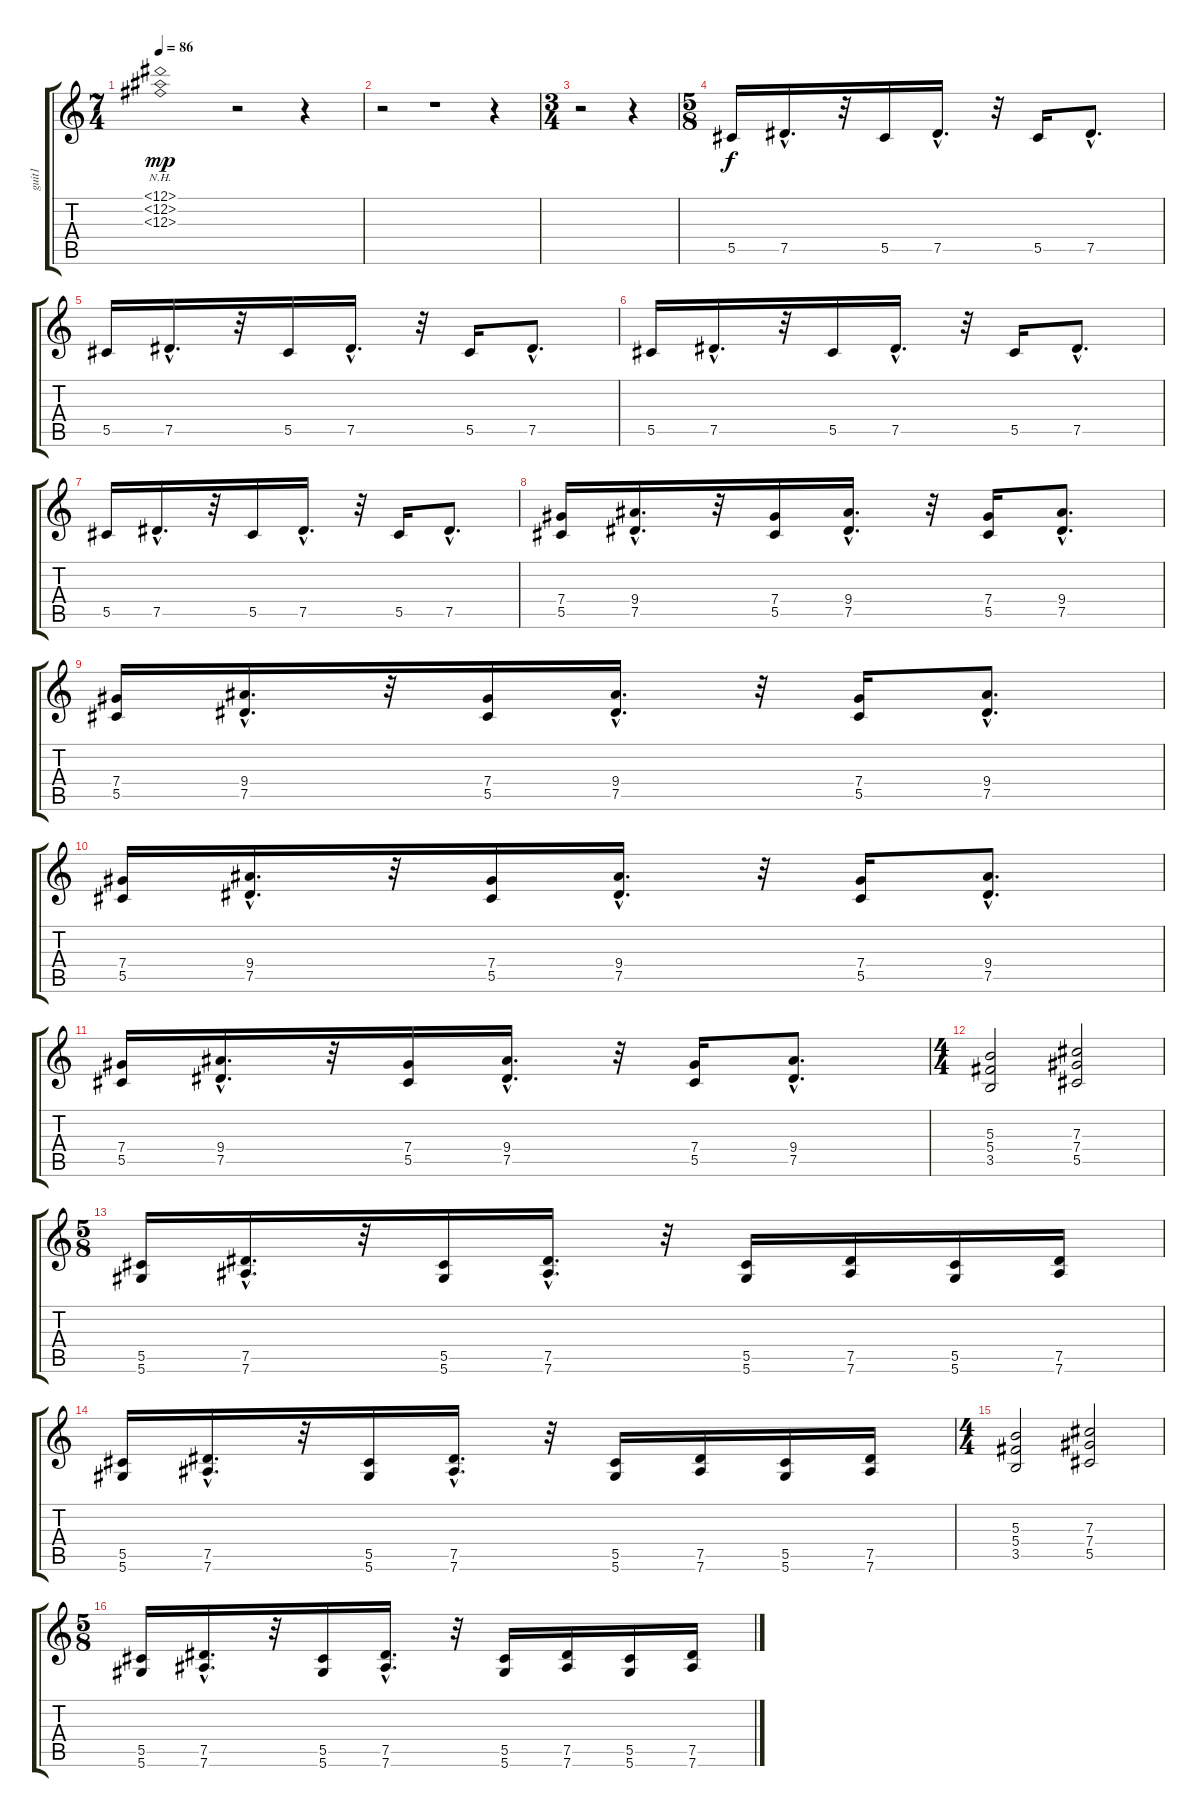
\track ("guit1" "guit1") {instrument overdrivenguitar}
\staff {score tabs}
\tuning (Eb4 Bb3 Gb3 Db3 Ab2 Eb2) {hide}
\ts (7 4)
\tempo 86
\clef g2
\ks c
(12.1{nh} 12.2{nh} 12.3{nh}).1{dy mp} r.2 r.4 |
r.2 r.1 r.4 |
\ts (3 4)
r.2 r.4 |
\ts (5 8)
5.5.16{dy f} 7.5{hac}.16{d} r.32 5.5.16 7.5{hac}.16{d} r.32 5.5.16 7.5{hac}.8{d} |
5.5.16 7.5{hac}.16{d} r.32 5.5.16 7.5{hac}.16{d} r.32 5.5.16 7.5{hac}.8{d} |
5.5.16 7.5{hac}.16{d} r.32 5.5.16 7.5{hac}.16{d} r.32 5.5.16 7.5{hac}.8{d} |
5.5.16 7.5{hac}.16{d} r.32 5.5.16 7.5{hac}.16{d} r.32 5.5.16 7.5{hac}.8{d} |
(7.4 5.5).16 (9.4{hac} 7.5{hac}).16{d} r.32 (7.4 5.5).16 (9.4{hac} 7.5{hac}).16{d} r.32 (7.4 5.5).16 (9.4{hac} 7.5{hac}).8{d} |
(7.4 5.5).16 (9.4{hac} 7.5{hac}).16{d} r.32 (7.4 5.5).16 (9.4{hac} 7.5{hac}).16{d} r.32 (7.4 5.5).16 (9.4{hac} 7.5{hac}).8{d} |
(7.4 5.5).16 (9.4{hac} 7.5{hac}).16{d} r.32 (7.4 5.5).16 (9.4{hac} 7.5{hac}).16{d} r.32 (7.4 5.5).16 (9.4{hac} 7.5{hac}).8{d} |
(7.4 5.5).16 (9.4{hac} 7.5{hac}).16{d} r.32 (7.4 5.5).16 (9.4{hac} 7.5{hac}).16{d} r.32 (7.4 5.5).16 (9.4{hac} 7.5{hac}).8{d} |
\ts (4 4)
(5.3 5.4 3.5).2 (7.3 7.4 5.5).2 |
\ts (5 8)
(5.5 5.6).16 (7.5{hac} 7.6{hac}).16{d} r.32 (5.5 5.6).16 (7.5{hac} 7.6{hac}).16{d} r.32 (5.5 5.6).16 (7.5 7.6).16 (5.5 5.6).16 (7.5 7.6).16 |
(5.5 5.6).16 (7.5{hac} 7.6{hac}).16{d} r.32 (5.5 5.6).16 (7.5{hac} 7.6{hac}).16{d} r.32 (5.5 5.6).16 (7.5 7.6).16 (5.5 5.6).16 (7.5 7.6).16 |
\ts (4 4)
(5.3 5.4 3.5).2 (7.3 7.4 5.5).2 |
\ts (5 8)
(5.5 5.6).16 (7.5{hac} 7.6{hac}).16{d} r.32 (5.5 5.6).16 (7.5{hac} 7.6{hac}).16{d} r.32 (5.5 5.6).16 (7.5 7.6).16 (5.5 5.6).16 (7.5 7.6).16
